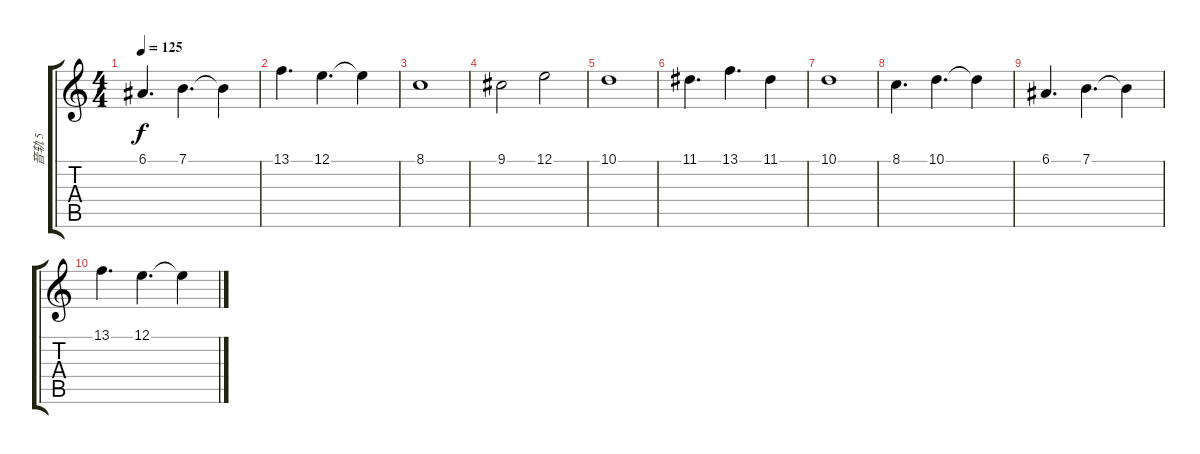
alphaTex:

\track ("音轨 5" "音轨 5") {instrument violin}
\staff {score tabs}
\tuning (E4 B3 G3 D3 A2 E2) {hide}
\ts (4 4)
\tempo 125
\clef g2
\ks c
6.1.4{d dy f} 7.1.4{d} 7.1{t}.4 |
13.1.4{d} 12.1.4{d} 12.1{t}.4 |
8.1.1 |
9.1.2 12.1.2 |
10.1.1 |
11.1.4{d} 13.1.4{d} 11.1.4 |
10.1.1 |
8.1.4{d} 10.1.4{d} 10.1{t}.4 |
6.1.4{d} 7.1.4{d} 7.1{t}.4 |
13.1.4{d} 12.1.4{d} 12.1{t}.4
